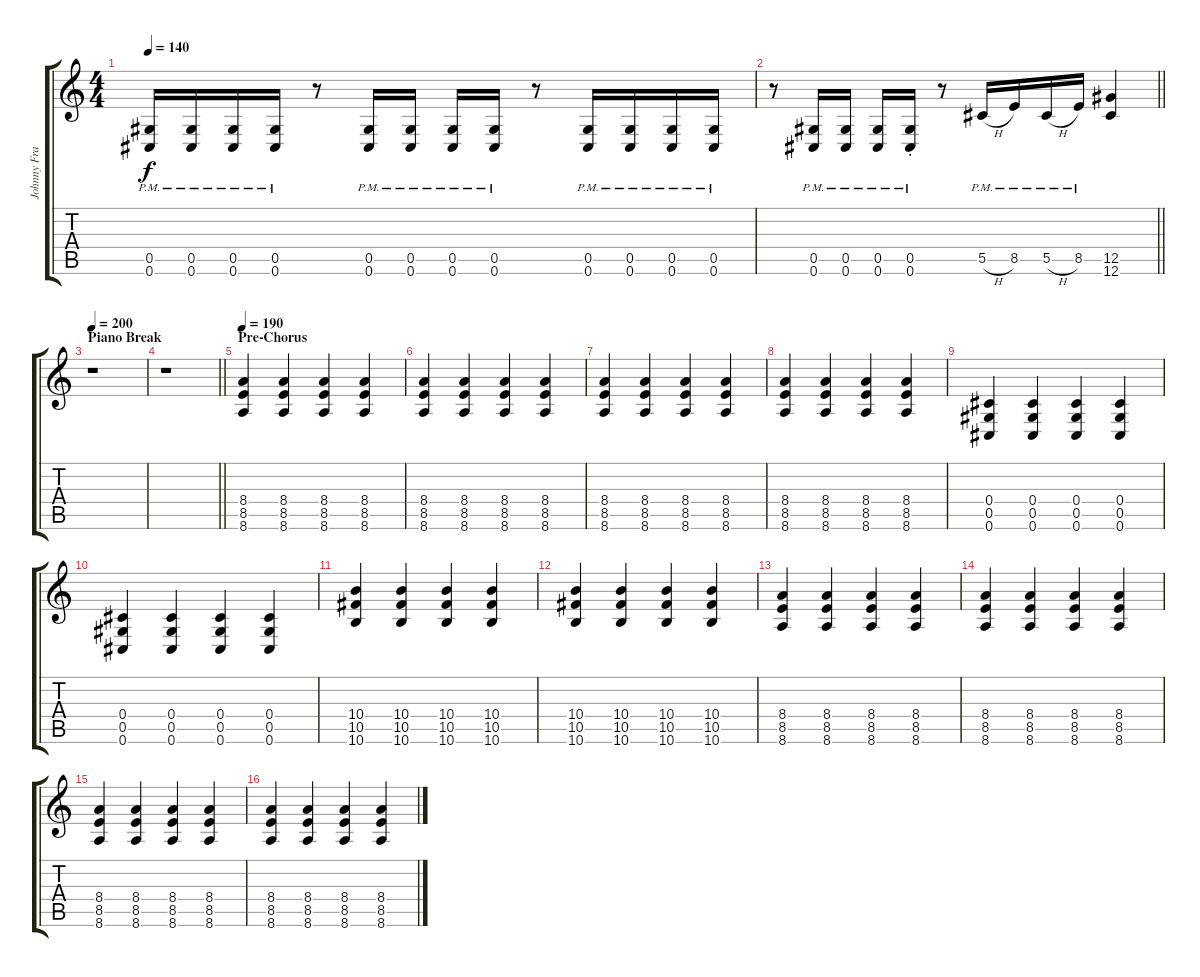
\track ("Johnny Franck" "Johnny Fra") {instrument distortionguitar}
\staff {score tabs}
\tuning (Eb4 Bb3 Gb3 Db3 Ab2 Db2) {hide}
\ts (4 4)
\tempo 140
\clef g2
\ks c
(0.5{pm} 0.6{pm}).16{dy f} (0.5{pm} 0.6{pm}).16 (0.5{pm} 0.6{pm}).16 (0.5{pm} 0.6{pm}).16 r.8 (0.5{pm} 0.6{pm}).16 (0.5{pm} 0.6{pm}).16 (0.5{pm} 0.6{pm}).16 (0.5{pm} 0.6{pm}).16 r.8 (0.5{pm} 0.6{pm}).16 (0.5{pm} 0.6{pm}).16 (0.5{pm} 0.6{pm}).16 (0.5{pm} 0.6{pm}).16 |
\barLineRight lightlight
r.8 (0.5{pm} 0.6{pm}).16 (0.5{pm} 0.6{pm}).16 (0.5{pm} 0.6{pm}).16 (0.5{pm st} 0.6{pm st}).16 r.8 5.5{h pm}.16 8.5{pm}.16 5.5{h pm}.16 8.5{pm}.16 (12.5 12.6).4 |
\section ("" "Piano Break")
\tempo 200
r.1 |
\barLineRight lightlight
r.1 |
\section ("" "Pre-Chorus")
\tempo 190
(8.4 8.5 8.6).4 (8.4 8.5 8.6).4 (8.4 8.5 8.6).4 (8.4 8.5 8.6).4 |
(8.4 8.5 8.6).4 (8.4 8.5 8.6).4 (8.4 8.5 8.6).4 (8.4 8.5 8.6).4 |
(8.4 8.5 8.6).4 (8.4 8.5 8.6).4 (8.4 8.5 8.6).4 (8.4 8.5 8.6).4 |
(8.4 8.5 8.6).4 (8.4 8.5 8.6).4 (8.4 8.5 8.6).4 (8.4 8.5 8.6).4 |
(0.4 0.5 0.6).4 (0.4 0.5 0.6).4 (0.4 0.5 0.6).4 (0.4 0.5 0.6).4 |
(0.4 0.5 0.6).4 (0.4 0.5 0.6).4 (0.4 0.5 0.6).4 (0.4 0.5 0.6).4 |
(10.4 10.5 10.6).4 (10.4 10.5 10.6).4 (10.4 10.5 10.6).4 (10.4 10.5 10.6).4 |
(10.4 10.5 10.6).4 (10.4 10.5 10.6).4 (10.4 10.5 10.6).4 (10.4 10.5 10.6).4 |
(8.4 8.5 8.6).4 (8.4 8.5 8.6).4 (8.4 8.5 8.6).4 (8.4 8.5 8.6).4 |
(8.4 8.5 8.6).4 (8.4 8.5 8.6).4 (8.4 8.5 8.6).4 (8.4 8.5 8.6).4 |
(8.4 8.5 8.6).4 (8.4 8.5 8.6).4 (8.4 8.5 8.6).4 (8.4 8.5 8.6).4 |
(8.4 8.5 8.6).4 (8.4 8.5 8.6).4 (8.4 8.5 8.6).4 (8.4 8.5 8.6).4
